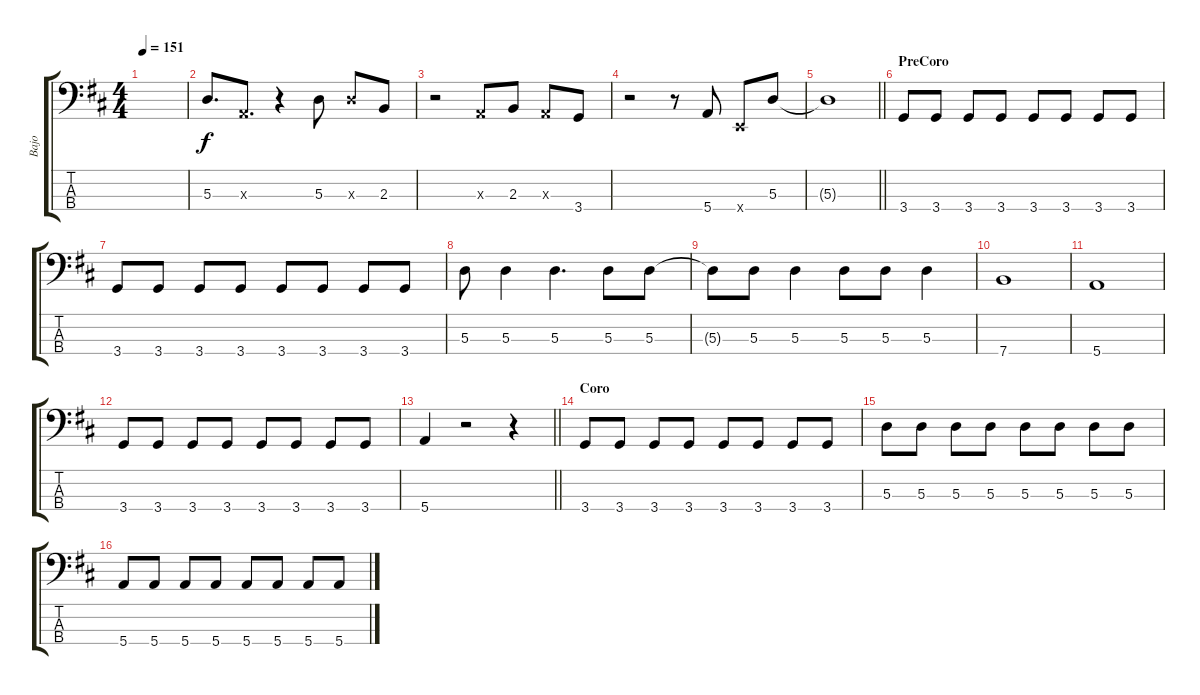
\track ("Bajo " "Bajo ") {instrument electricbassfinger}
\staff {score tabs}
\tuning (G2 D2 A1 E1) {hide}
\ts (4 4)
\tempo 151
\clef f4
\ks d
|
5.3.8{d} 0.3{x}.8{d} r.4 5.3.8 5.3{x}.8 2.3.8 |
r.2 0.3{x}.8 2.3.8 0.3{x}.8 3.4.8 |
r.2 r.8 5.4.8 0.4{x}.8 5.3.8 |
\barLineRight lightlight
5.3{t}.1 |
\section ("" "PreCoro")
3.4.8 3.4.8 3.4.8 3.4.8 3.4.8 3.4.8 3.4.8 3.4.8 |
3.4.8 3.4.8 3.4.8 3.4.8 3.4.8 3.4.8 3.4.8 3.4.8 |
5.3.8 5.3.4 5.3.4{d} 5.3.8 5.3.8 |
5.3{t}.8 5.3.8 5.3.4 5.3.8 5.3.8 5.3.4 |
7.4.1 |
5.4.1 |
3.4.8 3.4.8 3.4.8 3.4.8 3.4.8 3.4.8 3.4.8 3.4.8 |
\barLineRight lightlight
5.4.4 r.2 r.4 |
\section ("" "Coro")
3.4.8 3.4.8 3.4.8 3.4.8 3.4.8 3.4.8 3.4.8 3.4.8 |
5.3.8 5.3.8 5.3.8 5.3.8 5.3.8 5.3.8 5.3.8 5.3.8 |
5.4.8 5.4.8 5.4.8 5.4.8 5.4.8 5.4.8 5.4.8 5.4.8
